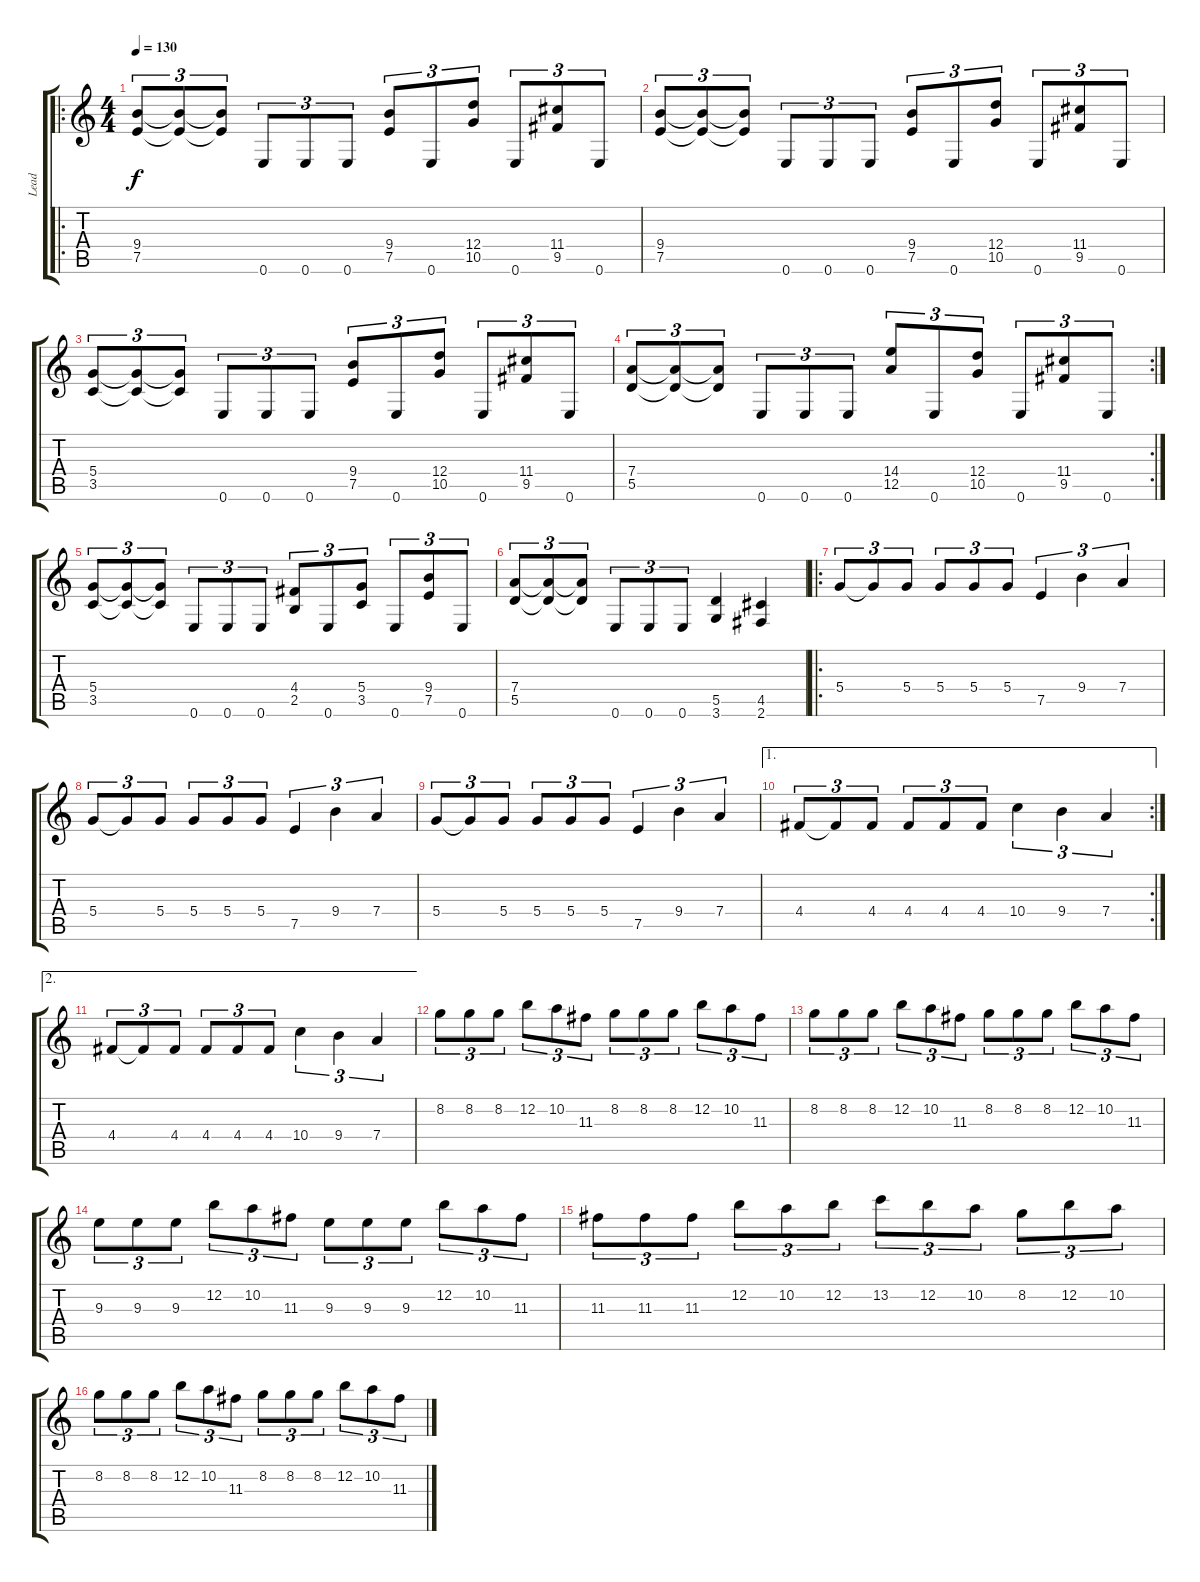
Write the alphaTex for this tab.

\track ("Lead" "Lead") {instrument distortionguitar}
\staff {score tabs}
\tuning (E4 B3 G3 D3 A2 E2) {hide}
\ro
\ts (4 4)
\tempo 130
\clef g2
\ks c
(9.4 7.5).8{tu (3 2) dy f} (9.4{t} 7.5{t}).8{tu (3 2)} (9.4{t} 7.5{t}).8{tu (3 2)} 0.6.8{tu (3 2)} 0.6.8{tu (3 2)} 0.6.8{tu (3 2)} (9.4 7.5).8{tu (3 2)} 0.6.8{tu (3 2)} (12.4 10.5).8{tu (3 2)} 0.6.8{tu (3 2)} (11.4 9.5).8{tu (3 2)} 0.6.8{tu (3 2)} |
(9.4 7.5).8{tu (3 2)} (9.4{t} 7.5{t}).8{tu (3 2)} (9.4{t} 7.5{t}).8{tu (3 2)} 0.6.8{tu (3 2)} 0.6.8{tu (3 2)} 0.6.8{tu (3 2)} (9.4 7.5).8{tu (3 2)} 0.6.8{tu (3 2)} (12.4 10.5).8{tu (3 2)} 0.6.8{tu (3 2)} (11.4 9.5).8{tu (3 2)} 0.6.8{tu (3 2)} |
(5.4 3.5).8{tu (3 2)} (5.4{t} 3.5{t}).8{tu (3 2)} (5.4{t} 3.5{t}).8{tu (3 2)} 0.6.8{tu (3 2)} 0.6.8{tu (3 2)} 0.6.8{tu (3 2)} (9.4 7.5).8{tu (3 2)} 0.6.8{tu (3 2)} (12.4 10.5).8{tu (3 2)} 0.6.8{tu (3 2)} (11.4 9.5).8{tu (3 2)} 0.6.8{tu (3 2)} |
\rc 2
(7.4 5.5).8{tu (3 2)} (7.4{t} 5.5{t}).8{tu (3 2)} (7.4{t} 5.5{t}).8{tu (3 2)} 0.6.8{tu (3 2)} 0.6.8{tu (3 2)} 0.6.8{tu (3 2)} (14.4 12.5).8{tu (3 2)} 0.6.8{tu (3 2)} (12.4 10.5).8{tu (3 2)} 0.6.8{tu (3 2)} (11.4 9.5).8{tu (3 2)} 0.6.8{tu (3 2)} |
(5.4 3.5).8{tu (3 2)} (5.4{t} 3.5{t}).8{tu (3 2)} (5.4{t} 3.5{t}).8{tu (3 2)} 0.6.8{tu (3 2)} 0.6.8{tu (3 2)} 0.6.8{tu (3 2)} (4.4 2.5).8{tu (3 2)} 0.6.8{tu (3 2)} (5.4 3.5).8{tu (3 2)} 0.6.8{tu (3 2)} (9.4 7.5).8{tu (3 2)} 0.6.8{tu (3 2)} |
(7.4 5.5).8{tu (3 2)} (7.4{t} 5.5{t}).8{tu (3 2)} (7.4{t} 5.5{t}).8{tu (3 2)} 0.6.8{tu (3 2)} 0.6.8{tu (3 2)} 0.6.8{tu (3 2)} (5.5 3.6).4 (4.5 2.6).4 |
\ro
5.4.8{tu (3 2)} 5.4{t}.8{tu (3 2)} 5.4.8{tu (3 2)} 5.4.8{tu (3 2)} 5.4.8{tu (3 2)} 5.4.8{tu (3 2)} 7.5.4{tu (3 2)} 9.4.4{tu (3 2)} 7.4.4{tu (3 2)} |
5.4.8{tu (3 2)} 5.4{t}.8{tu (3 2)} 5.4.8{tu (3 2)} 5.4.8{tu (3 2)} 5.4.8{tu (3 2)} 5.4.8{tu (3 2)} 7.5.4{tu (3 2)} 9.4.4{tu (3 2)} 7.4.4{tu (3 2)} |
5.4.8{tu (3 2)} 5.4{t}.8{tu (3 2)} 5.4.8{tu (3 2)} 5.4.8{tu (3 2)} 5.4.8{tu (3 2)} 5.4.8{tu (3 2)} 7.5.4{tu (3 2)} 9.4.4{tu (3 2)} 7.4.4{tu (3 2)} |
\ae 1
\rc 2
4.4.8{tu (3 2)} 4.4{t}.8{tu (3 2)} 4.4.8{tu (3 2)} 4.4.8{tu (3 2)} 4.4.8{tu (3 2)} 4.4.8{tu (3 2)} 10.4.4{tu (3 2)} 9.4.4{tu (3 2)} 7.4.4{tu (3 2)} |
\ae 2
4.4.8{tu (3 2)} 4.4{t}.8{tu (3 2)} 4.4.8{tu (3 2)} 4.4.8{tu (3 2)} 4.4.8{tu (3 2)} 4.4.8{tu (3 2)} 10.4.4{tu (3 2)} 9.4.4{tu (3 2)} 7.4.4{tu (3 2)} |
8.2.8{tu (3 2)} 8.2.8{tu (3 2)} 8.2.8{tu (3 2)} 12.2.8{tu (3 2)} 10.2.8{tu (3 2)} 11.3.8{tu (3 2)} 8.2.8{tu (3 2)} 8.2.8{tu (3 2)} 8.2.8{tu (3 2)} 12.2.8{tu (3 2)} 10.2.8{tu (3 2)} 11.3.8{tu (3 2)} |
8.2.8{tu (3 2)} 8.2.8{tu (3 2)} 8.2.8{tu (3 2)} 12.2.8{tu (3 2)} 10.2.8{tu (3 2)} 11.3.8{tu (3 2)} 8.2.8{tu (3 2)} 8.2.8{tu (3 2)} 8.2.8{tu (3 2)} 12.2.8{tu (3 2)} 10.2.8{tu (3 2)} 11.3.8{tu (3 2)} |
9.3.8{tu (3 2)} 9.3.8{tu (3 2)} 9.3.8{tu (3 2)} 12.2.8{tu (3 2)} 10.2.8{tu (3 2)} 11.3.8{tu (3 2)} 9.3.8{tu (3 2)} 9.3.8{tu (3 2)} 9.3.8{tu (3 2)} 12.2.8{tu (3 2)} 10.2.8{tu (3 2)} 11.3.8{tu (3 2)} |
11.3.8{tu (3 2)} 11.3.8{tu (3 2)} 11.3.8{tu (3 2)} 12.2.8{tu (3 2)} 10.2.8{tu (3 2)} 12.2.8{tu (3 2)} 13.2.8{tu (3 2)} 12.2.8{tu (3 2)} 10.2.8{tu (3 2)} 8.2.8{tu (3 2)} 12.2.8{tu (3 2)} 10.2.8{tu (3 2)} |
8.2.8{tu (3 2)} 8.2.8{tu (3 2)} 8.2.8{tu (3 2)} 12.2.8{tu (3 2)} 10.2.8{tu (3 2)} 11.3.8{tu (3 2)} 8.2.8{tu (3 2)} 8.2.8{tu (3 2)} 8.2.8{tu (3 2)} 12.2.8{tu (3 2)} 10.2.8{tu (3 2)} 11.3.8{tu (3 2)}
